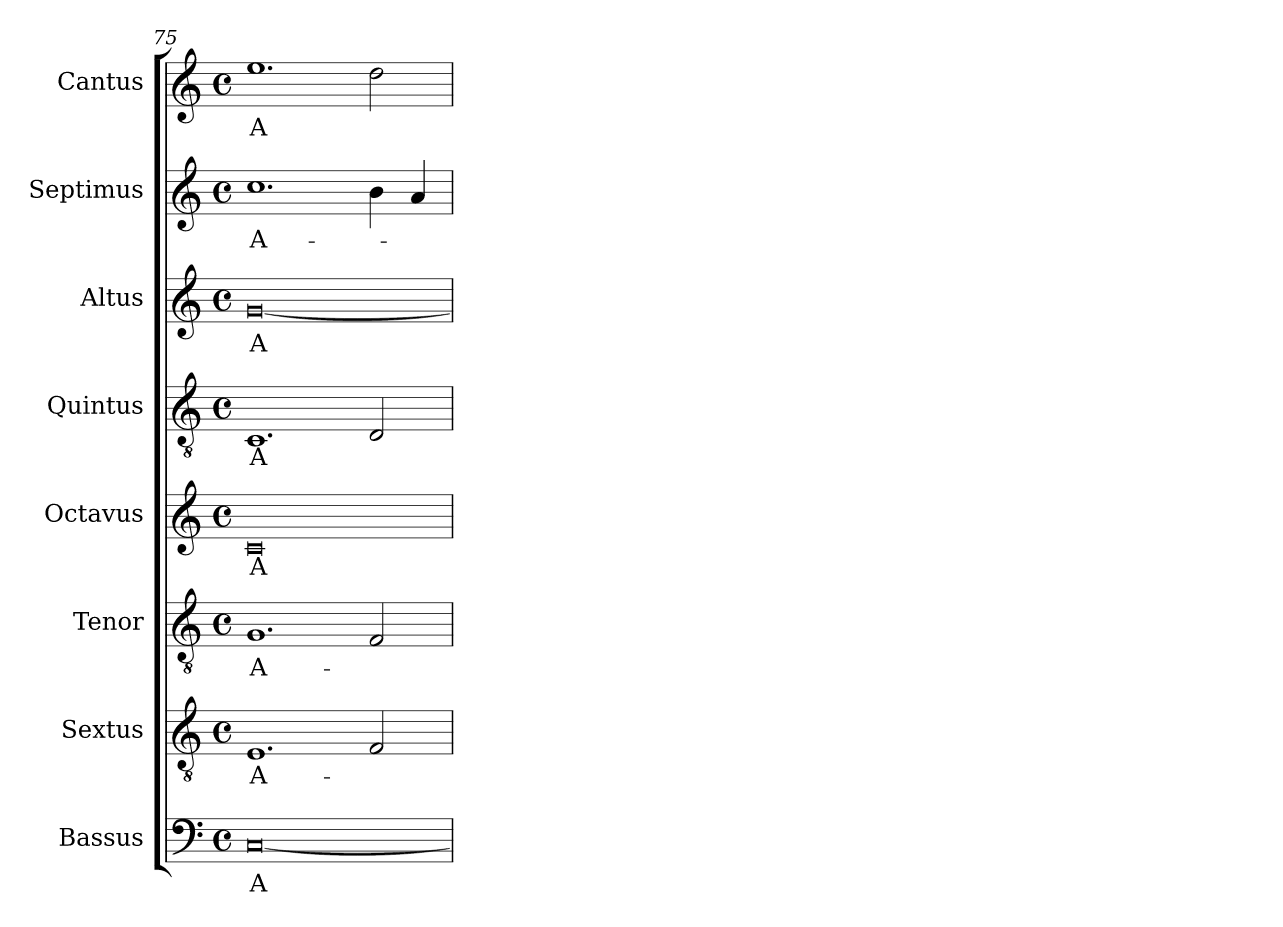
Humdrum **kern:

**kern	**text	**kern	**text	**kern	**text	**kern	**text	**kern	**text	**kern	**text	**kern	**text	**kern	**text
*part8	*part8	*part7	*part7	*part6	*part6	*part5	*part5	*part4	*part4	*part3	*part3	*part2	*part2	*part1	*part1
*staff8	*staff8	*staff7	*staff7	*staff6	*staff6	*staff5	*staff5	*staff4	*staff4	*staff3	*staff3	*staff2	*staff2	*staff1	*staff1
*I"Bassus	*	*I"Sextus	*	*I"Tenor	*	*I"Octavus	*	*I"Quintus	*	*I"Altus	*	*I"Septimus	*	*I"Cantus	*
*clefF4	*	*clefGv2	*	*clefGv2	*	*clefG2	*	*clefGv2	*	*clefG2	*	*clefG2	*	*clefG2	*
*	*	*	*	*	*	*	*	*	*	*	*	*k[]	*	*	*
*	*	*	*	*	*	*	*	*	*	*	*	*C:	*	*	*
*M4/4	*	*M4/4	*	*M4/4	*	*M4/4	*	*M4/4	*	*M4/4	*	*M4/4	*	*M4/4	*
*met(c)	*	*met(c)	*	*met(c)	*	*met(c)	*	*met(c)	*	*met(c)	*	*met(c)	*	*met(c)	*
=75	=75	=75	=75	=75	=75	=75	=75	=75	=75	=75	=75	=75	=75	=75	=75
!	!LO:LY:b:cj	!	!LO:LY:b:cj	!	!LO:LY:b:cj	!	!LO:LY:b:cj	!	!LO:LY:b:cj	!	!LO:LY:b:cj	!	!LO:LY:b:cj	!	!LO:LY:b:cj
[<0C	A	1.E	A-	1.G	A-	0c	A-	1.C	A	[<0g	A-	1.cc	A-	1.ee	A
.	.	2F/	.	2F/	.	.	.	2D/	.	.	.	4b\	.	2dd\	.
.	.	.	.	.	.	.	.	.	.	.	.	4a/	.	.	.
=	=	=	=	=	=	=	=	=	=	=	=	=	=	=	=
*-	*-	*-	*-	*-	*-	*-	*-	*-	*-	*-	*-	*-	*-	*-	*-
